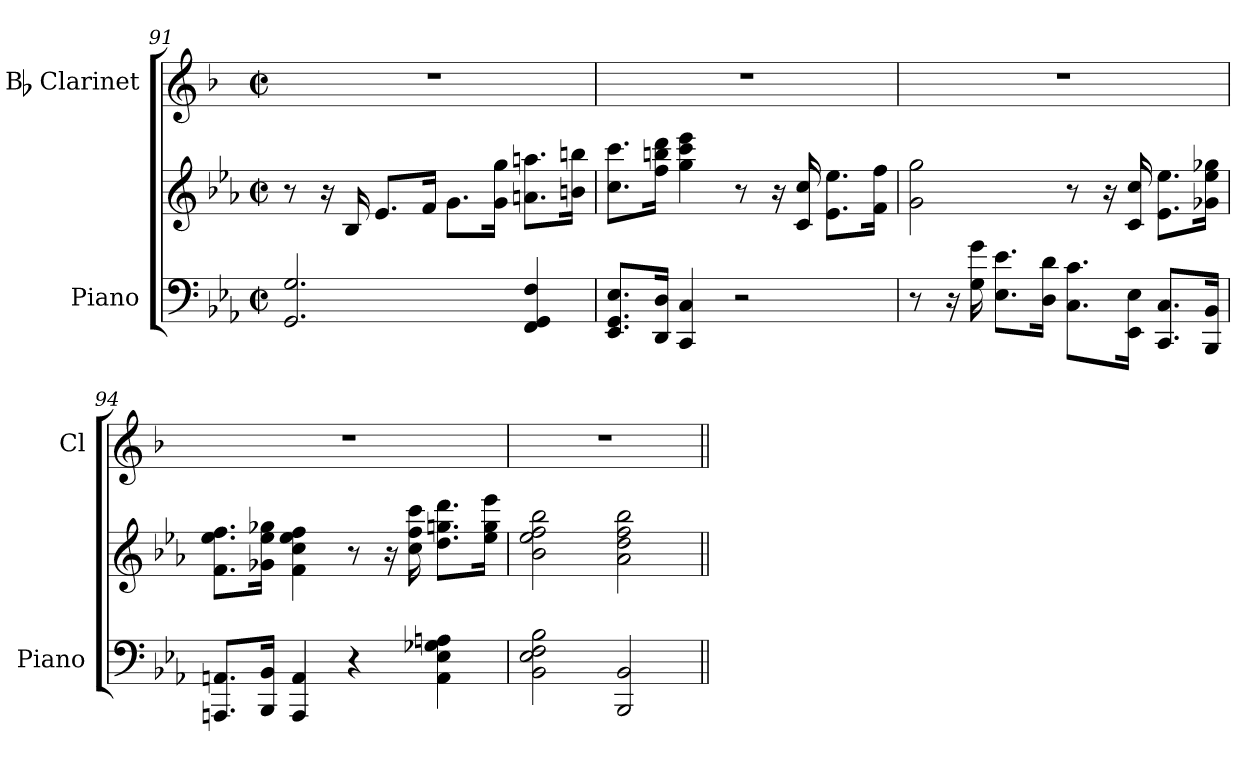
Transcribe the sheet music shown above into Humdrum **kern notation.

**kern	**kern	**kern
*part2	*part2	*part1
*staff3	*staff2	*staff1
*I"Piano	*	*I"Bb Clarinet
*I'Piano	*	*I'Cl
*clefF4	*clefG2	*clefG2
*	*	*ITrd1c2
*k[b-e-a-]	*k[b-e-a-]	*k[b-e-a-]
*E-:	*E-:	*E-:
*M2/2	*M2/2	*M2/2
*met(c|)	*met(c|)	*met(c|)
=91	=91	=91
2.GG/ 2.G/	8r	1r
.	16r	.
.	16B-/	.
.	8.e-/L	.
.	16f/Jk	.
.	8.g\L	.
.	16g\ 16gg\Jk	.
4FF/ 4GG/ 4F/	8.an\ 8.aan\L	.
.	16bn\ 16bbn\Jk	.
=92	=92	=92
8.EE-/ 8.GG/ 8.E-/L	8.cc\ 8.ccc\L	1r
16DD/ 16D/Jk	16ff\ 16bbn\ 16ddd\Jk	.
4CC/ 4C/	4gg\ 4ccc\ 4eee-\	.
2r	8r	.
.	16r	.
.	16c/ 16cc/	.
.	8.e-\ 8.ee-\L	.
.	16f\ 16ff\Jk	.
=93	=93	=93
8r	2g\ 2gg\	1r
16r	.	.
16G\ 16g\	.	.
8.E-\ 8.e-\L	.	.
16D\ 16d\Jk	.	.
8.C\ 8.c\L	8r	.
.	16r	.
16EE-\ 16E-\Jk	16c/ 16cc/	.
8.CC/ 8.C/L	8.e-\ 8.ee-\L	.
16BBB-/ 16BB-/Jk	16g-X\ 16ee-\ 16gg-X\Jk	.
=94	=94	=94
8.AAAn/ 8.AAn/L	8.f\ 8.ee-\ 8.ff\L	1r
16BBB-/ 16BB-/Jk	16g-X\ 16ee-\ 16gg-X\Jk	.
4AAA/ 4AA/	4f\ 4cc\ 4ee-\ 4ff\	.
4r	8r	.
.	16r	.
.	16cc\ 16ff\ 16ccc\	.
4AA\ 4E-\ 4G-X\ 4An\	8.dd\ 8.ggn\ 8.ddd\L	.
.	16ee-\ 16gg\ 16eee-\Jk	.
!!LO:LB:g=z
=95	=95	=95
2BB-\ 2E-\ 2F\ 2B-\	2b-\ 2ee-\ 2ff\ 2bb-\	1r
2BBB-/ 2BB-/	2a-\ 2dd\ 2ff\ 2bb-\	.
=||	=||	=||
*-	*-	*-
